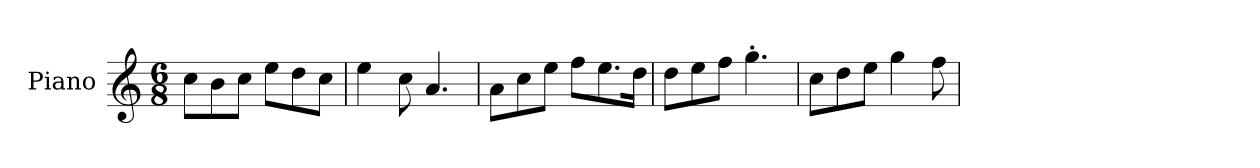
**kern
*part1
*staff1
*I"Piano
*I'Pno.
*clefG2
*k[]
*M6/8
*MM120
=1
8cc\L
8b\
8cc\J
8ee\L
8dd\
8cc\J
=2
4ee\
8cc\
4.a/
=3
8a\L
8cc\
8ee\J
8ff\L
8.ee\
16dd\Jk
=4
8dd\L
8ee\
8ff\J
4.gg'\
=5
8cc\L
8dd\
8ee\J
4gg\
8ff\
=
*-
